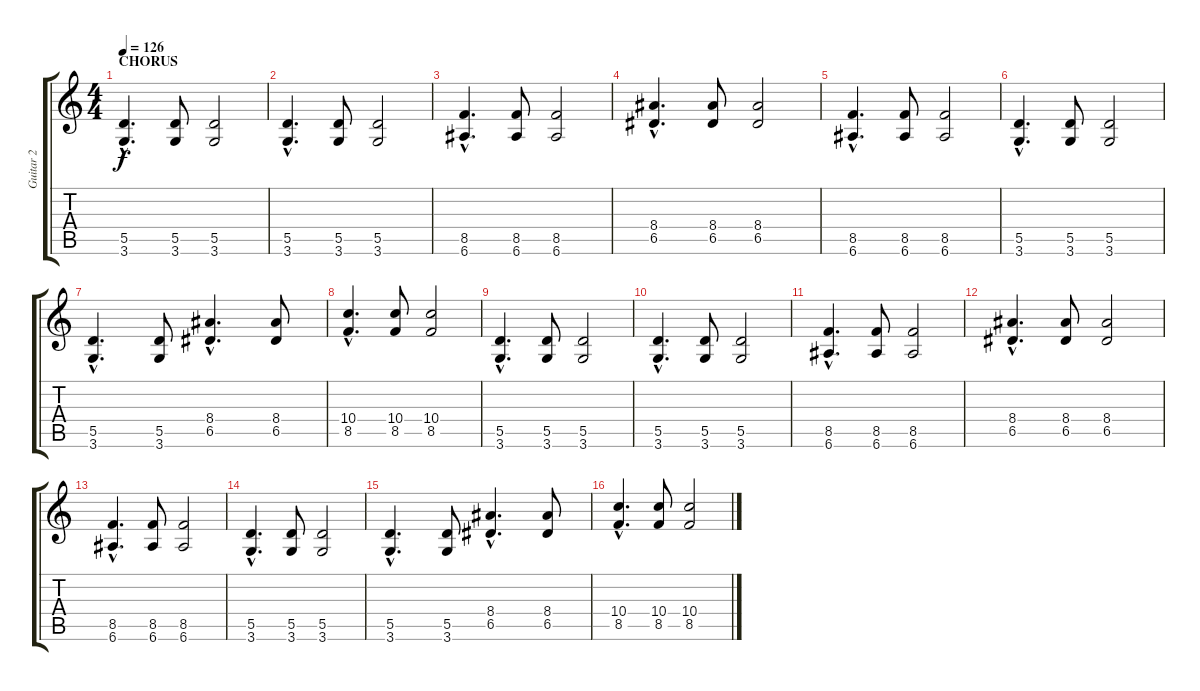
\track ("Guitar 2" "Guitar 2") {instrument distortionguitar}
\staff {score tabs}
\tuning (E4 B3 G3 D3 A2 E2) {hide}
\ts (4 4)
\section ("" "CHORUS")
\tempo 126
\clef g2
\ks c
(5.5{hac} 3.6{hac}).4{d dy f} (5.5 3.6).8 (5.5 3.6).2 |
(5.5{hac} 3.6{hac}).4{d} (5.5 3.6).8 (5.5 3.6).2 |
(8.5{hac} 6.6{hac}).4{d} (8.5 6.6).8 (8.5 6.6).2 |
(8.4{hac} 6.5{hac}).4{d} (8.4 6.5).8 (8.4 6.5).2 |
(8.5{hac} 6.6{hac}).4{d} (8.5 6.6).8 (8.5 6.6).2 |
(5.5{hac} 3.6{hac}).4{d} (5.5 3.6).8 (5.5 3.6).2 |
(5.5{hac} 3.6{hac}).4{d} (5.5 3.6).8 (8.4{hac} 6.5{hac}).4{d} (8.4 6.5).8 |
(10.4{hac} 8.5{hac}).4{d} (10.4 8.5).8 (10.4 8.5).2 |
(5.5{hac} 3.6{hac}).4{d} (5.5 3.6).8 (5.5 3.6).2 |
(5.5{hac} 3.6{hac}).4{d} (5.5 3.6).8 (5.5 3.6).2 |
(8.5{hac} 6.6{hac}).4{d} (8.5 6.6).8 (8.5 6.6).2 |
(8.4{hac} 6.5{hac}).4{d} (8.4 6.5).8 (8.4 6.5).2 |
(8.5{hac} 6.6{hac}).4{d} (8.5 6.6).8 (8.5 6.6).2 |
(5.5{hac} 3.6{hac}).4{d} (5.5 3.6).8 (5.5 3.6).2 |
(5.5{hac} 3.6{hac}).4{d} (5.5 3.6).8 (8.4{hac} 6.5{hac}).4{d} (8.4 6.5).8 |
(10.4{hac} 8.5{hac}).4{d} (10.4 8.5).8 (10.4 8.5).2
